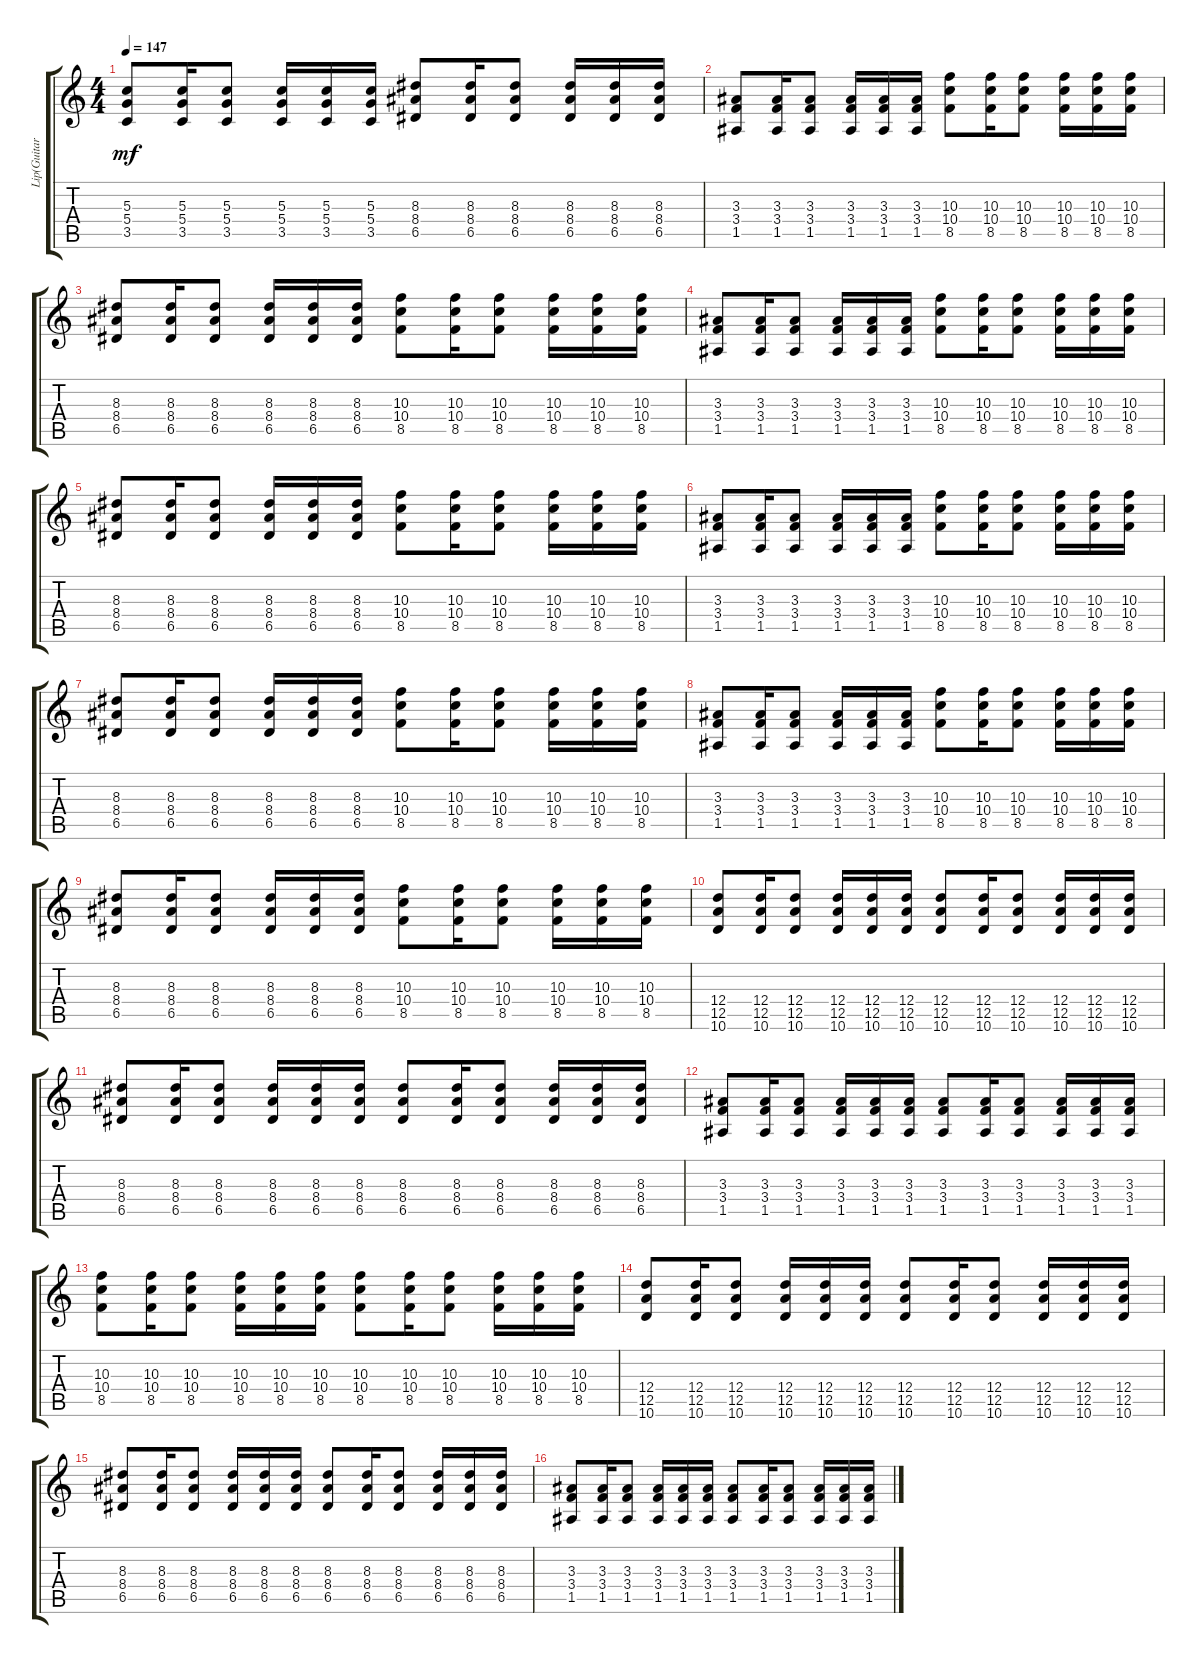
\track ("Lip(Guitarra)" "Lip(Guitar") {instrument distortionguitar}
\staff {score tabs}
\tuning (E4 B3 G3 D3 A2 E2) {hide}
\ts (4 4)
\tempo 147
\clef g2
\ks c
(5.3 5.4 3.5).8{dy mf} (5.3 5.4 3.5).16 (5.3 5.4 3.5).8 (5.3 5.4 3.5).16 (5.3 5.4 3.5).16 (5.3 5.4 3.5).16 (8.3 8.4 6.5).8 (8.3 8.4 6.5).16 (8.3 8.4 6.5).8 (8.3 8.4 6.5).16 (8.3 8.4 6.5).16 (8.3 8.4 6.5).16 |
(3.3 3.4 1.5).8 (3.3 3.4 1.5).16 (3.3 3.4 1.5).8 (3.3 3.4 1.5).16 (3.3 3.4 1.5).16 (3.3 3.4 1.5).16 (10.3 10.4 8.5).8 (10.3 10.4 8.5).16 (10.3 10.4 8.5).8 (10.3 10.4 8.5).16 (10.3 10.4 8.5).16 (10.3 10.4 8.5).16 |
(8.3 8.4 6.5).8 (8.3 8.4 6.5).16 (8.3 8.4 6.5).8 (8.3 8.4 6.5).16 (8.3 8.4 6.5).16 (8.3 8.4 6.5).16 (10.3 10.4 8.5).8 (10.3 10.4 8.5).16 (10.3 10.4 8.5).8 (10.3 10.4 8.5).16 (10.3 10.4 8.5).16 (10.3 10.4 8.5).16 |
(3.3 3.4 1.5).8 (3.3 3.4 1.5).16 (3.3 3.4 1.5).8 (3.3 3.4 1.5).16 (3.3 3.4 1.5).16 (3.3 3.4 1.5).16 (10.3 10.4 8.5).8 (10.3 10.4 8.5).16 (10.3 10.4 8.5).8 (10.3 10.4 8.5).16 (10.3 10.4 8.5).16 (10.3 10.4 8.5).16 |
(8.3 8.4 6.5).8 (8.3 8.4 6.5).16 (8.3 8.4 6.5).8 (8.3 8.4 6.5).16 (8.3 8.4 6.5).16 (8.3 8.4 6.5).16 (10.3 10.4 8.5).8 (10.3 10.4 8.5).16 (10.3 10.4 8.5).8 (10.3 10.4 8.5).16 (10.3 10.4 8.5).16 (10.3 10.4 8.5).16 |
(3.3 3.4 1.5).8 (3.3 3.4 1.5).16 (3.3 3.4 1.5).8 (3.3 3.4 1.5).16 (3.3 3.4 1.5).16 (3.3 3.4 1.5).16 (10.3 10.4 8.5).8 (10.3 10.4 8.5).16 (10.3 10.4 8.5).8 (10.3 10.4 8.5).16 (10.3 10.4 8.5).16 (10.3 10.4 8.5).16 |
(8.3 8.4 6.5).8 (8.3 8.4 6.5).16 (8.3 8.4 6.5).8 (8.3 8.4 6.5).16 (8.3 8.4 6.5).16 (8.3 8.4 6.5).16 (10.3 10.4 8.5).8 (10.3 10.4 8.5).16 (10.3 10.4 8.5).8 (10.3 10.4 8.5).16 (10.3 10.4 8.5).16 (10.3 10.4 8.5).16 |
(3.3 3.4 1.5).8 (3.3 3.4 1.5).16 (3.3 3.4 1.5).8 (3.3 3.4 1.5).16 (3.3 3.4 1.5).16 (3.3 3.4 1.5).16 (10.3 10.4 8.5).8 (10.3 10.4 8.5).16 (10.3 10.4 8.5).8 (10.3 10.4 8.5).16 (10.3 10.4 8.5).16 (10.3 10.4 8.5).16 |
(8.3 8.4 6.5).8 (8.3 8.4 6.5).16 (8.3 8.4 6.5).8 (8.3 8.4 6.5).16 (8.3 8.4 6.5).16 (8.3 8.4 6.5).16 (10.3 10.4 8.5).8 (10.3 10.4 8.5).16 (10.3 10.4 8.5).8 (10.3 10.4 8.5).16 (10.3 10.4 8.5).16 (10.3 10.4 8.5).16 |
(12.4 12.5 10.6).8 (12.4 12.5 10.6).16 (12.4 12.5 10.6).8 (12.4 12.5 10.6).16 (12.4 12.5 10.6).16 (12.4 12.5 10.6).16 (12.4 12.5 10.6).8 (12.4 12.5 10.6).16 (12.4 12.5 10.6).8 (12.4 12.5 10.6).16 (12.4 12.5 10.6).16 (12.4 12.5 10.6).16 |
(8.3 8.4 6.5).8 (8.3 8.4 6.5).16 (8.3 8.4 6.5).8 (8.3 8.4 6.5).16 (8.3 8.4 6.5).16 (8.3 8.4 6.5).16 (8.3 8.4 6.5).8 (8.3 8.4 6.5).16 (8.3 8.4 6.5).8 (8.3 8.4 6.5).16 (8.3 8.4 6.5).16 (8.3 8.4 6.5).16 |
(3.3 3.4 1.5).8 (3.3 3.4 1.5).16 (3.3 3.4 1.5).8 (3.3 3.4 1.5).16 (3.3 3.4 1.5).16 (3.3 3.4 1.5).16 (3.3 3.4 1.5).8 (3.3 3.4 1.5).16 (3.3 3.4 1.5).8 (3.3 3.4 1.5).16 (3.3 3.4 1.5).16 (3.3 3.4 1.5).16 |
(10.3 10.4 8.5).8 (10.3 10.4 8.5).16 (10.3 10.4 8.5).8 (10.3 10.4 8.5).16 (10.3 10.4 8.5).16 (10.3 10.4 8.5).16 (10.3 10.4 8.5).8 (10.3 10.4 8.5).16 (10.3 10.4 8.5).8 (10.3 10.4 8.5).16 (10.3 10.4 8.5).16 (10.3 10.4 8.5).16 |
(12.4 12.5 10.6).8 (12.4 12.5 10.6).16 (12.4 12.5 10.6).8 (12.4 12.5 10.6).16 (12.4 12.5 10.6).16 (12.4 12.5 10.6).16 (12.4 12.5 10.6).8 (12.4 12.5 10.6).16 (12.4 12.5 10.6).8 (12.4 12.5 10.6).16 (12.4 12.5 10.6).16 (12.4 12.5 10.6).16 |
(8.3 8.4 6.5).8 (8.3 8.4 6.5).16 (8.3 8.4 6.5).8 (8.3 8.4 6.5).16 (8.3 8.4 6.5).16 (8.3 8.4 6.5).16 (8.3 8.4 6.5).8 (8.3 8.4 6.5).16 (8.3 8.4 6.5).8 (8.3 8.4 6.5).16 (8.3 8.4 6.5).16 (8.3 8.4 6.5).16 |
(3.3 3.4 1.5).8 (3.3 3.4 1.5).16 (3.3 3.4 1.5).8 (3.3 3.4 1.5).16 (3.3 3.4 1.5).16 (3.3 3.4 1.5).16 (3.3 3.4 1.5).8 (3.3 3.4 1.5).16 (3.3 3.4 1.5).8 (3.3 3.4 1.5).16 (3.3 3.4 1.5).16 (3.3 3.4 1.5).16
